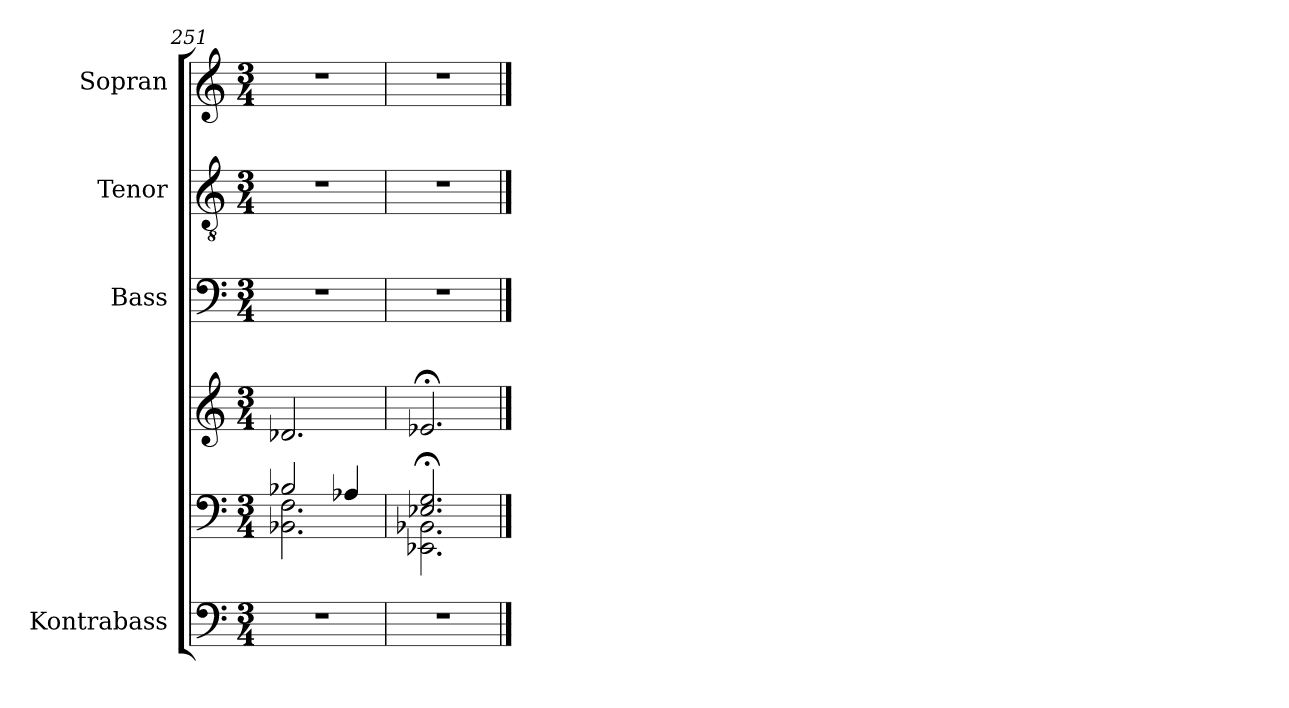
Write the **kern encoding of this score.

**kern	**kern	**kern	**kern	**kern	**kern
*part5	*part4	*part4	*part3	*part2	*part1
*staff6	*staff5	*staff4	*staff3	*staff2	*staff1
*I"Kontrabass	*	*	*I"Bass	*I"Tenor	*I"Sopran
*I'Kb.	*	*	*I'B.	*I'T.	*I'S.
*clefF4	*clefF4	*clefG2	*clefF4	*clefGv2	*clefG2
*ITrd7c12	*	*	*	*	*
*k[]	*k[]	*k[]	*k[]	*k[]	*k[]
*C:	*C:	*C:	*C:	*C:	*C:
*M3/4	*M3/4	*M3/4	*M3/4	*M3/4	*M3/4
=251	=251	=251	=251	=251	=251
*	*^	*	*	*	*
2.r	2B-X/	2.BB-X\ 2.F\	2.d-X/	2.r	2.r	2.r
.	4A-X/	.	.	.	.	.
=252	=252	=252	=252	=252	=252	=252
2.r	2.E-X/; 2.G/;	2.EE-X\ 2.BB-X\	2.e-X;</	2.r	2.r	2.r
*	*v	*v	*	*	*	*
==	==	==	==	==	==
*-	*-	*-	*-	*-	*-
